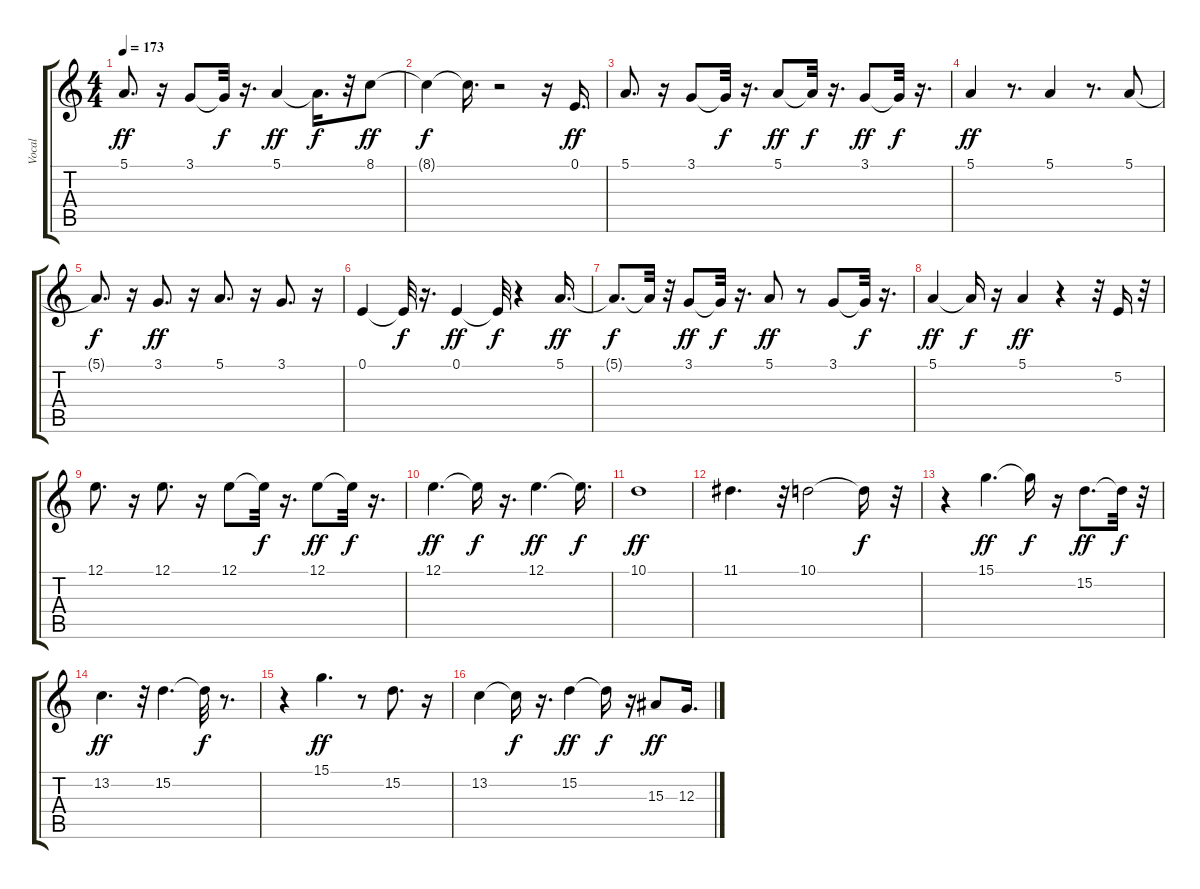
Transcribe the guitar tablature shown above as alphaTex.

\track ("Vocal" "Vocal") {instrument lead8bassandlead}
\staff {score tabs}
\tuning (E4 B3 G3 D3 A2 E2) {hide}
\ts (4 4)
\tempo 173
\clef g2
\ks c
5.1.8{d dy ff} r.16 3.1.8 3.1{t}.32{dy f} r.16{d} 5.1.4{dy ff} 5.1{t}.16{d dy f} r.32 8.1.8{dy ff} |
8.1{t}.4{dy f} 8.1{t}.16{d} r.2 r.16 0.1.16{d dy ff} |
5.1.8{d} r.16 3.1.8 3.1{t}.32{dy f} r.16{d} 5.1.8{dy ff} 5.1{t}.32{dy f} r.16{d} 3.1.8{dy ff} 3.1{t}.32{dy f} r.16{d} |
5.1.4{dy ff} r.8{d} 5.1.4 r.8{d} 5.1.8 |
5.1{t}.8{d dy f} r.16 3.1.8{d dy ff} r.16 5.1.8{d} r.16 3.1.8{d} r.16 |
0.1.4 0.1{t}.32{dy f} r.16{d} 0.1.4{dy ff} 0.1{t}.32{dy f} r.4 5.1.16{d dy ff} |
5.1{t}.8{d dy f} 5.1{t}.32 r.32 3.1.8{dy ff} 3.1{t}.32{dy f} r.16{d} 5.1.8{dy ff} r.8 3.1.8 3.1{t}.32{dy f} r.16{d} |
5.1.4{dy ff} 5.1{t}.16{dy f} r.16 5.1.4{dy ff} r.4 r.32 5.2.16 r.32 |
12.1.8{d} r.16 12.1.8{d} r.16 12.1.8 12.1{t}.32{dy f} r.16{d} 12.1.8{dy ff} 12.1{t}.32{dy f} r.16{d} |
12.1.4{d dy ff} 12.1{t}.16{dy f} r.16{d} 12.1.4{d dy ff} 12.1{t}.16{d dy f} |
10.1.1{dy ff} |
11.1.4{d} r.32 10.1.2 10.1{t}.16{dy f} r.32 |
r.4 15.1.4{d dy ff} 15.1{t}.16{dy f} r.16 15.2.8{d dy ff} 15.2{t}.32{dy f} r.32 |
13.2.4{d dy ff} r.32 15.2.4{d} 15.2{t}.32{dy f} r.8{d} |
r.4 15.1.4{d dy ff} r.8 15.2.8{d} r.16 |
13.2.4 13.2{t}.16{dy f} r.16{d} 15.2.4{dy ff} 15.2{t}.16{dy f} r.16 15.3.8{dy ff} 12.3.16{d}
